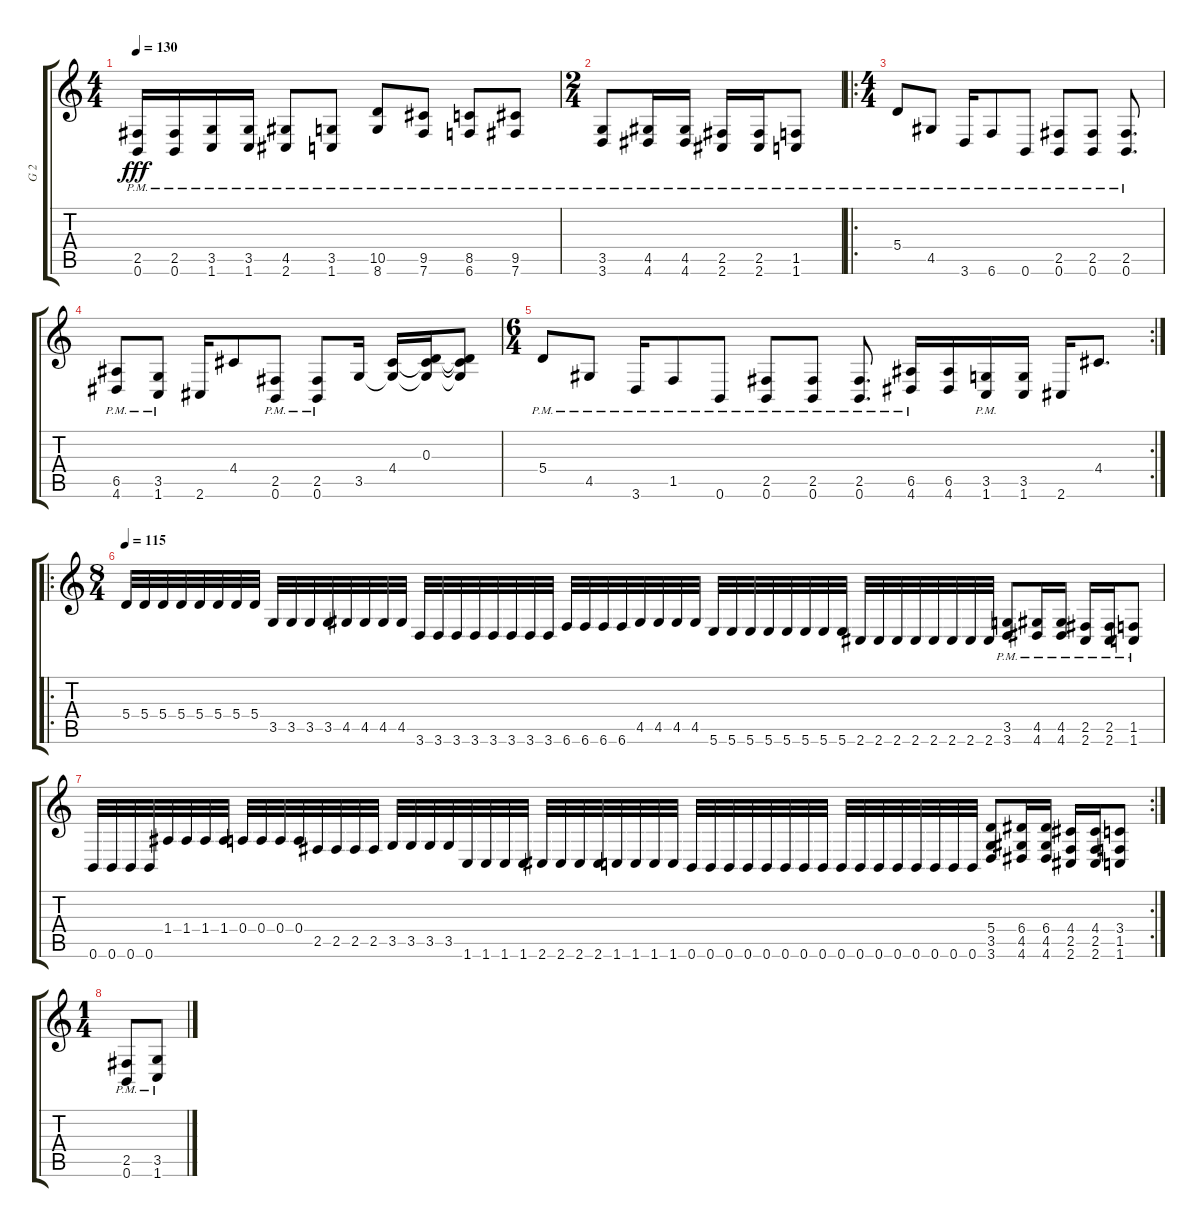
\track ("G 2" "G 2") {instrument distortionguitar}
\staff {score tabs}
\tuning (B3 Gb3 D3 A2 E2 B1) {hide}
\ts (4 4)
\tempo 130
\clef g2
\ks c
(2.5{pm} 0.6{pm}).16{dy fff} (2.5{pm} 0.6{pm}).16 (3.5{pm} 1.6{pm}).16 (3.5{pm} 1.6{pm}).16 (4.5{pm} 2.6{pm}).8 (3.5{pm} 1.6{pm}).8 (10.5{pm} 8.6{pm}).8 (9.5{pm} 7.6{pm}).8 (8.5{pm} 6.6{pm}).8 (9.5{pm} 7.6{pm}).8 |
\ts (2 4)
(3.5{pm} 3.6{pm}).8 (4.5{pm} 4.6{pm}).16 (4.5{pm} 4.6{pm}).16 (2.5{pm} 2.6{pm}).16 (2.5{pm} 2.6{pm}).16 (1.5{pm} 1.6{pm}).8 |
\ro
\ts (4 4)
5.4{pm}.8 4.5{pm}.8 3.6{pm}.16 6.6{pm}.8 0.6{pm}.8 (2.5{pm} 0.6{pm}).8 (2.5{pm} 0.6{pm}).8 (2.5{pm} 0.6{pm}).8{d} |
(6.5{pm} 4.6{pm}).8 (3.5{pm} 1.6{pm}).8 2.6.16 4.4.8 (2.5{pm} 0.6{pm}).8 (2.5{pm} 0.6{pm}).8 3.5.16 (4.4 3.5{t}).16 (0.3 4.4{t} 3.5{t}).16 (0.3{t} 4.4{t} 3.5{t}).8 |
\rc 2
\ts (6 4)
5.4{pm}.8 4.5{pm}.8 3.6{pm}.16 1.5{pm}.8 0.6{pm}.8 (2.5{pm} 0.6{pm}).8 (2.5{pm} 0.6{pm}).8 (2.5{pm} 0.6{pm}).8{d} (6.5 4.6{pm}).16 (6.5 4.6).16 (3.5 1.6{pm}).16 (3.5 1.6).16 2.6.16 4.4.8{d} |
\ro
\ts (8 4)
\tempo 115
5.4.32 5.4.32 5.4.32 5.4.32 5.4.32 5.4.32 5.4.32 5.4.32 3.5.32 3.5.32 3.5.32 3.5.32 4.5.32 4.5.32 4.5.32 4.5.32 3.6.32 3.6.32 3.6.32 3.6.32 3.6.32 3.6.32 3.6.32 3.6.32 6.6.32 6.6.32 6.6.32 6.6.32 4.5.32 4.5.32 4.5.32 4.5.32 5.6.32 5.6.32 5.6.32 5.6.32 5.6.32 5.6.32 5.6.32 5.6.32 2.6.32 2.6.32 2.6.32 2.6.32 2.6.32 2.6.32 2.6.32 2.6.32 (3.5{pm} 3.6{pm}).8 (4.5{pm} 4.6{pm}).16 (4.5{pm} 4.6{pm}).16 (2.5{pm} 2.6{pm}).16 (2.5{pm} 2.6{pm}).16 (1.5{pm} 1.6{pm}).8 |
\rc 2
0.6.32 0.6.32 0.6.32 0.6.32 1.4.32 1.4.32 1.4.32 1.4.32 0.4.32 0.4.32 0.4.32 0.4.32 2.5.32 2.5.32 2.5.32 2.5.32 3.5.32 3.5.32 3.5.32 3.5.32 1.6.32 1.6.32 1.6.32 1.6.32 2.6.32 2.6.32 2.6.32 2.6.32 1.6.32 1.6.32 1.6.32 1.6.32 0.6.32 0.6.32 0.6.32 0.6.32 0.6.32 0.6.32 0.6.32 0.6.32 0.6.32 0.6.32 0.6.32 0.6.32 0.6.32 0.6.32 0.6.32 0.6.32 (5.4 3.5 3.6).8 (6.4 4.5 4.6).16 (6.4 4.5 4.6).16 (4.4 2.5 2.6).16 (4.4 2.5 2.6).16 (3.4 1.5 1.6).8 |
\ts (1 4)
(2.5{pm} 0.6{pm}).8 (3.5{pm} 1.6{pm}).8
